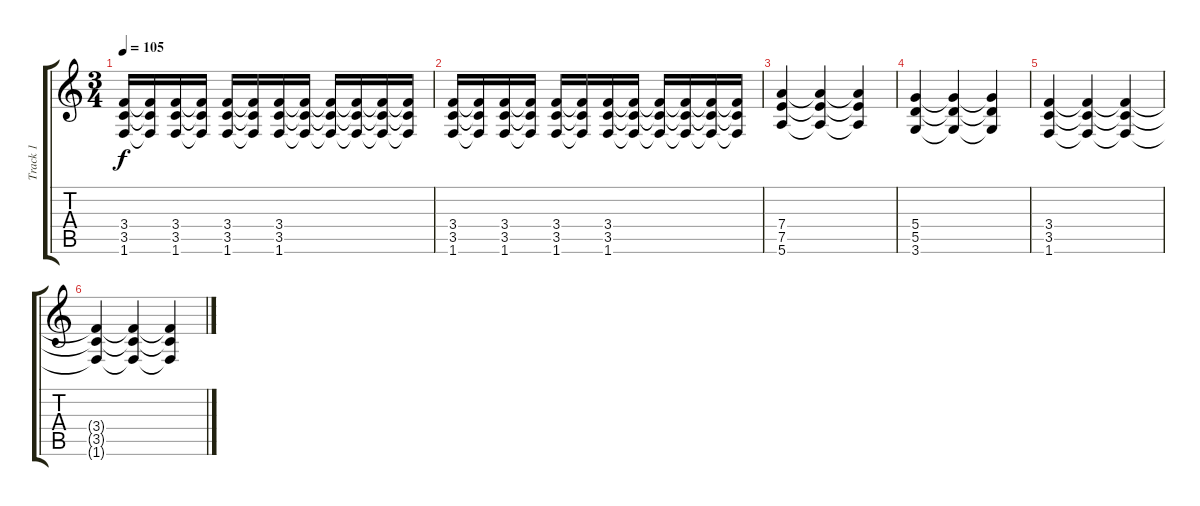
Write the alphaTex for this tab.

\track ("Track 1" "Track 1") {instrument distortionguitar}
\staff {score tabs}
\tuning (E4 B3 G3 D3 A2 E2) {hide}
\ts (3 4)
\tempo 105
\clef g2
\ks c
(3.4 3.5 1.6).16{dy f} (3.4{t} 3.5{t} 1.6{t}).16 (3.4 3.5 1.6).16 (3.4{t} 3.5{t} 1.6{t}).16 (3.4 3.5 1.6).16 (3.4{t} 3.5{t} 1.6{t}).16 (3.4 3.5 1.6).16 (3.4{t} 3.5{t} 1.6{t}).16 (3.4{t} 3.5{t} 1.6{t}).16 (3.4{t} 3.5{t} 1.6{t}).16 (3.4{t} 3.5{t} 1.6{t}).16 (3.4{t} 3.5{t} 1.6{t}).16 |
(3.4 3.5 1.6).16 (3.4{t} 3.5{t} 1.6{t}).16 (3.4 3.5 1.6).16 (3.4{t} 3.5{t} 1.6{t}).16 (3.4 3.5 1.6).16 (3.4{t} 3.5{t} 1.6{t}).16 (3.4 3.5 1.6).16 (3.4{t} 3.5{t} 1.6{t}).16 (3.4{t} 3.5{t} 1.6{t}).16 (3.4{t} 3.5{t} 1.6{t}).16 (3.4{t} 3.5{t} 1.6{t}).16 (3.4{t} 3.5{t} 1.6{t}).16 |
(7.4 7.5 5.6).4 (7.4{t} 7.5{t} 5.6{t}).4 (7.4{t} 7.5{t} 5.6{t}).4 |
(5.4 5.5 3.6).4 (5.4{t} 5.5{t} 3.6{t}).4 (5.4{t} 5.5{t} 3.6{t}).4 |
(3.4 3.5 1.6).4 (3.4{t} 3.5{t} 1.6{t}).4 (3.4{t} 3.5{t} 1.6{t}).4 |
(3.4{t} 3.5{t} 1.6{t}).4 (3.4{t} 3.5{t} 1.6{t}).4 (3.4{t} 3.5{t} 1.6{t}).4
